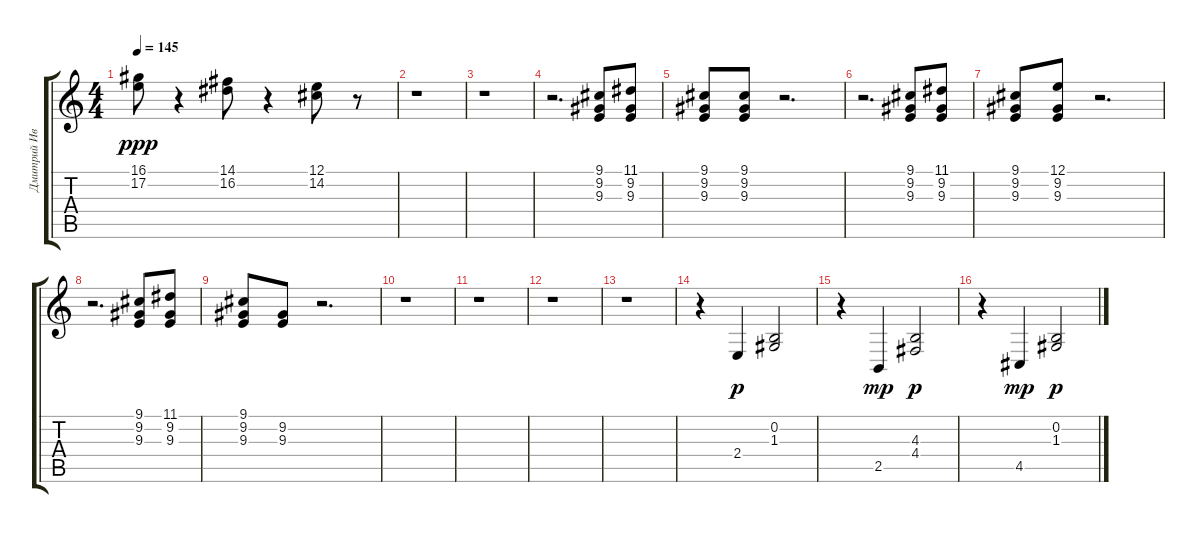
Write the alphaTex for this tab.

\track ("Дмитрий Иванов" "Дмитрий Ив") {instrument orchestralharp}
\staff {score tabs}
\tuning (E4 B3 G3 D3 A2 E2) {hide}
\ts (4 4)
\tempo 145
\clef g2
\ks c
(16.1 17.2).8{dy ppp} r.4 (14.1 16.2).8 r.4 (12.1 14.2).8 r.8 |
r.1 |
r.1 |
r.2{d} (9.1 9.2 9.3).8 (11.1 9.2 9.3).8 |
(9.1 9.2 9.3).8 (9.1 9.2 9.3).8 r.2{d} |
r.2{d} (9.1 9.2 9.3).8 (11.1 9.2 9.3).8 |
(9.1 9.2 9.3).8 (12.1 9.2 9.3).8 r.2{d} |
r.2{d} (9.1 9.2 9.3).8 (11.1 9.2 9.3).8 |
(9.1 9.2 9.3).8 (9.2 9.3).8 r.2{d} |
r.1 |
r.1 |
r.1 |
r.1 |
r.4 2.4.4{dy p} (0.2 1.3).2 |
r.4 2.5.4{dy mp} (4.3 4.4).2{dy p} |
r.4 4.5.4{dy mp} (0.2 1.3).2{dy p}
